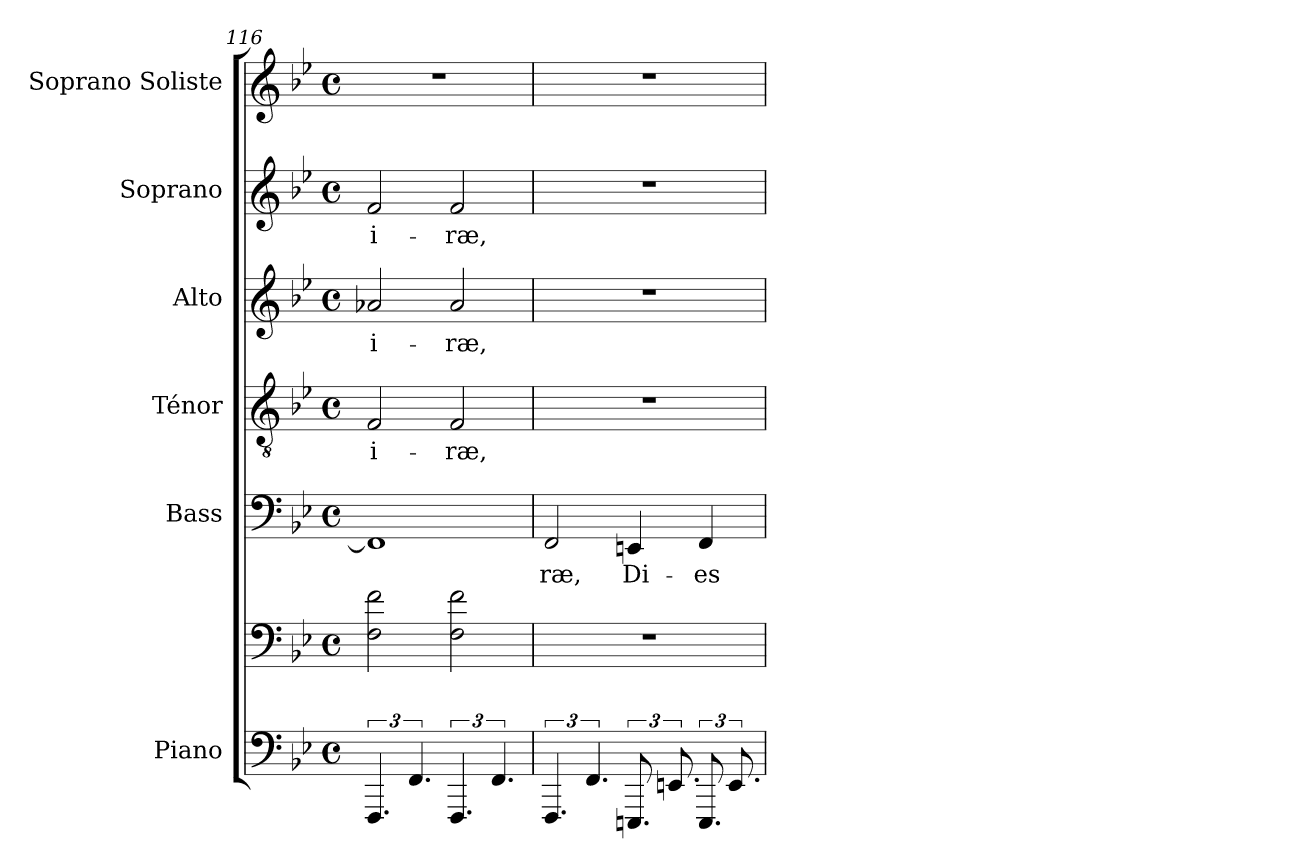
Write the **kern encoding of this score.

**kern	**kern	**kern	**text	**kern	**text	**kern	**text	**kern	**text	**kern
*part6	*part6	*part5	*part5	*part4	*part4	*part3	*part3	*part2	*part2	*part1
*staff7	*staff6	*staff5	*staff5	*staff4	*staff4	*staff3	*staff3	*staff2	*staff2	*staff1
*I"Piano	*	*I"Bass	*	*I"Ténor	*	*I"Alto	*	*I"Soprano	*	*I"Soprano Soliste
*I'Pno.	*	*I'B.	*	*I'T.	*	*I'A.	*	*I'S.	*	*
*clefF4	*clefF4	*clefF4	*	*clefGv2	*	*clefG2	*	*clefG2	*	*clefG2
*	*	*	*	*	*	*ITrd2c3	*	*	*	*
*k[b-e-]	*k[b-e-]	*k[b-e-]	*	*k[b-e-]	*	*k[f#]	*	*k[b-e-]	*	*k[b-e-]
*M4/4	*M4/4	*M4/4	*	*M4/4	*	*M4/4	*	*M4/4	*	*M4/4
*met(c)	*met(c)	*met(c)	*	*met(c)	*	*met(c)	*	*met(c)	*	*met(c)
=116	=116	=116	=116	=116	=116	=116	=116	=116	=116	=116
6.FFF/	2F\ 2f\	1FF]	.	2F/	i-	2fni/	i-	2f/	i-	1r
6.FF/	.	.	.	.	.	.	.	.	.	.
6.FFF/	2F\ 2f\	.	.	2F/	-ræ,	2fi/	-ræ,	2f/	-ræ,	.
6.FF/	.	.	.	.	.	.	.	.	.	.
=117	=117	=117	=117	=117	=117	=117	=117	=117	=117	=117
6.FFF/	1r	2FF/	-ræ,	1r	.	1r	.	1r	.	1r
6.FF/	.	.	.	.	.	.	.	.	.	.
12.EEEn/	.	4EEn/	Di-	.	.	.	.	.	.	.
12.EEn/	.	.	.	.	.	.	.	.	.	.
12.EEE/	.	4FF/	-es	.	.	.	.	.	.	.
12.EE/	.	.	.	.	.	.	.	.	.	.
=	=	=	=	=	=	=	=	=	=	=
*-	*-	*-	*-	*-	*-	*-	*-	*-	*-	*-
